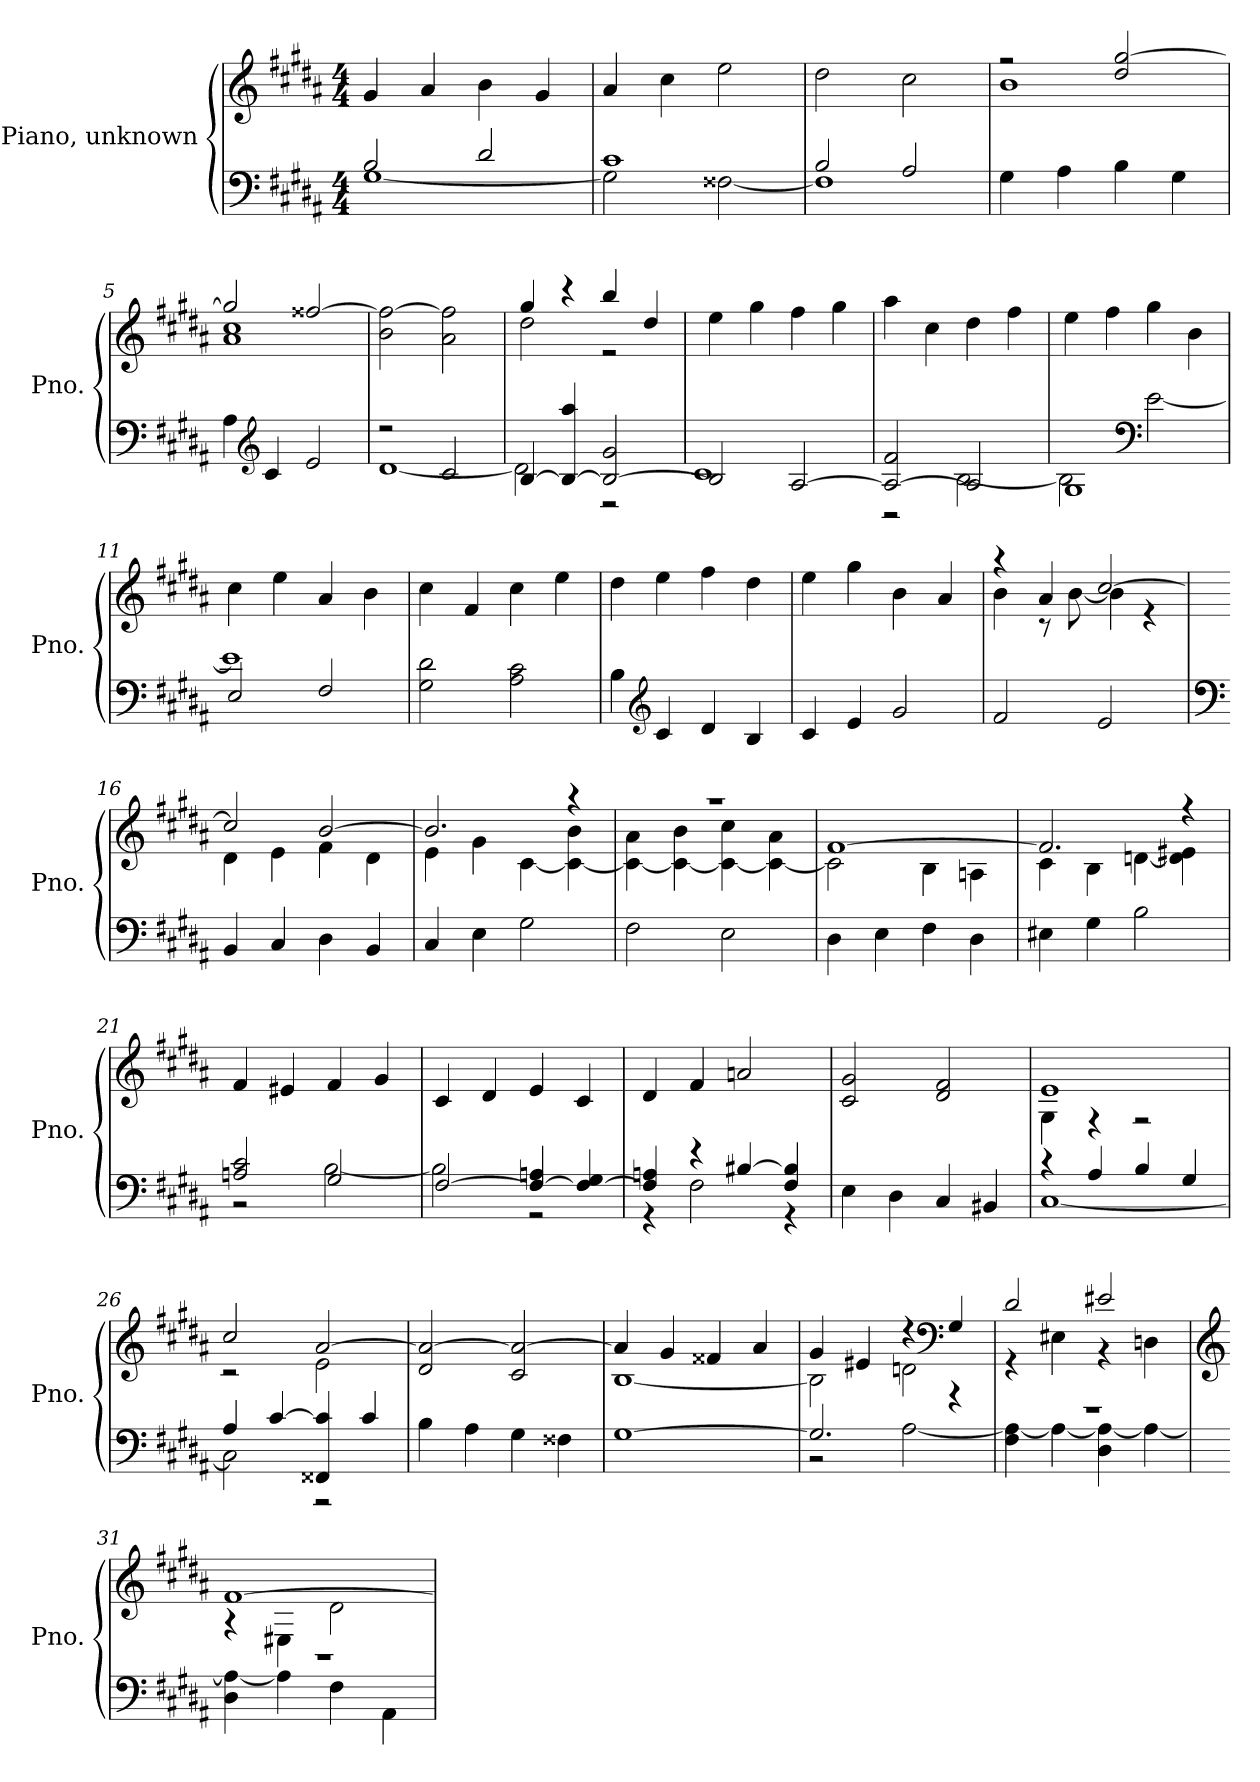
**kern	**kern
*part1	*part1
*staff2	*staff1
*I"Piano, unknown	*
*I'Pno.	*
*clefF4	*clefG2
*k[f#c#g#d#a#]	*k[f#c#g#d#a#]
*M4/4	*M4/4
*MM180	*MM180
=1	=1
*^	*
2B/	[1G#	4g#/
.	.	4a#/
2d#/	.	4b\
.	.	4g#/
=2	=2	=2
1c#	2G#\]	4a#/
.	.	4cc#\
.	[2F##X\	2ee\
=3	=3	=3
2B/	1F##]	2dd#\
2A#/	.	2cc#\
*v	*v	*
=4	=4
*	*^
4G#\	2r	1b
4A#\	.	.
4B\	2dd#/ [2gg#/	.
4G#\	.	.
=5	=5	=5
4A#\	2gg#/]	1a# 1cc#
*clefG2	*	*
4c#/	.	.
2e/	[2ff##X/	.
*	*v	*v
=6	=6
*^	*
2r	[1d#	2b\ 2ff##\_
2c#/	.	2a#\ 2ff##\]
=7	=7	=7
*	*	*^
[4B/	2d#\]	4gg#/	2dd#\
4B/_ 4aa#/	.	4r	.
2B/_ 2g#/	2r	4bb/	2r
.	.	4dd#/	.
*	*	*v	*v
=8	=8	=8
2B/]	1c#	4ee\
.	.	4gg#\
[2A#/	.	4ff#\
.	.	4gg#\
!!LO:LB:g=z
=9	=9	=9
2A#/_ 2f#/	2r	4aa#\
.	.	4cc#\
2A#/]	[2B\	4dd#\
.	.	4ff#\
=10	=10	=10
1G#	2B\]	4ee\
.	.	4ff#\
*clefF4	*	*
.	[2e\	4gg#\
.	.	4b\
=11	=11	=11
2E/	1e]	4cc#\
.	.	4ee\
2F#/	.	4a#/
.	.	4b\
*v	*v	*
=12	=12
2G#\ 2d#\	4cc#\
.	4f#/
2A#\ 2c#\	4cc#\
.	4ee\
=13	=13
4B\	4dd#\
*clefG2	*
4c#/	4ee\
4d#/	4ff#\
4B/	4dd#\
=14	=14
4c#/	4ee\
4e/	4gg#\
2g#/	4b\
.	4a#/
=15	=15
*	*^
2f#/	4r	4b\
.	4a#/	8r
.	.	[8b\
2e/	[2cc#/	4b\]
.	.	4r
!!LO:LB:g=z	!!
=16	=16	=16
*clefF4	*	*
4BB/	2cc#/]	4d#\
4C#/	.	4e\
4D#\	[2b/	4f#\
4BB/	.	4d#\
=17	=17	=17
4C#/	2.b/]	4e\
4E\	.	4g#\
2G#\	.	[4c#\
.	4r	4c#\_ 4b\
=18	=18	=18
2F#\	1r	4c#\_ 4a#\
.	.	4c#\_ 4b\
2E\	.	4c#\_ 4cc#\
.	.	4c#\_ 4a#\
=19	=19	=19
4D#\	[1f#	2c#\]
4E\	.	.
4F#\	.	4B\
4D#\	.	4An\
=20	=20	=20
4E#X\	2.f#/]	4c#\
4G#\	.	4B\
2B\	.	[4dn\
.	4r	4d\] 4e#X\
*	*v	*v
=21	=21
*^	*
2An/ 2c#/	2r	4f#/
.	.	4e#X/
2G#/	[2B\	4f#/
.	.	4g#/
!!LO:LB:g=z
=22	=22	=22
[2F#/	2B\]	4c#/
.	.	4d#/
4F#/_ 4An/	2r	4e/
4F#/_ 4G#/	.	4c#/
=23	=23	=23
4F#/] 4An/	4r	4d#/
4r	2F#\	4f#/
[4B#X/	.	2an/
4F#/ 4B#/]	4r	.
*v	*v	*
=24	=24
4E\	2c#/ 2g#/
4D#\	.
4C#/	2d#/ 2f#/
4BB#X/	.
=25	=25
*^	*^
4r	[1C#	1e	4G#\
4A#/	.	.	4r
4B/	.	.	2r
4G#/	.	.	.
=26	=26	=26	=26
4A#/	2C#\]	2cc#/	2r
[4c#/	.	.	.
4FF##X/ 4c#/]	2r	[2a#/	2e\
4c#/	.	.	.
*v	*v	*	*
*	*v	*v
=27	=27
4B\	2d#/ 2a#/_
4A#\	.
4G#\	2c#/ 2a#/_
4F##X\	.
=28	=28
*	*^
[1G#	4a#/]	[1B
.	4g#/	.
.	4f##X/	.
.	4a#/	.
!!LO:LB:g=z	!!
=29	=29	=29
*^	*	*
2.G#/]	2r	4g#/	2B\]
.	.	4e#X/	.
.	[2A#\	4r	2dn\
*	*	*clefF4	*
4r	.	4G#/	.
=30	=30	=30	=30
1r	4F#\ 4A#\_	2d#/	4r
.	4A#\_	.	4E#X\
.	4D#\ 4A#\_	2e#X/	4r
.	4A#\_	.	4Dn\
=31	=31	=31	=31
*	*	*clefG2	*
1r	4D#\ 4A#\_	[1f#	4r
.	4A#\]	.	4E#X\
.	4F#\	.	2d#\
.	4AA#\	.	.
*v	*v	*	*
*	*v	*v
=	=
*-	*-
